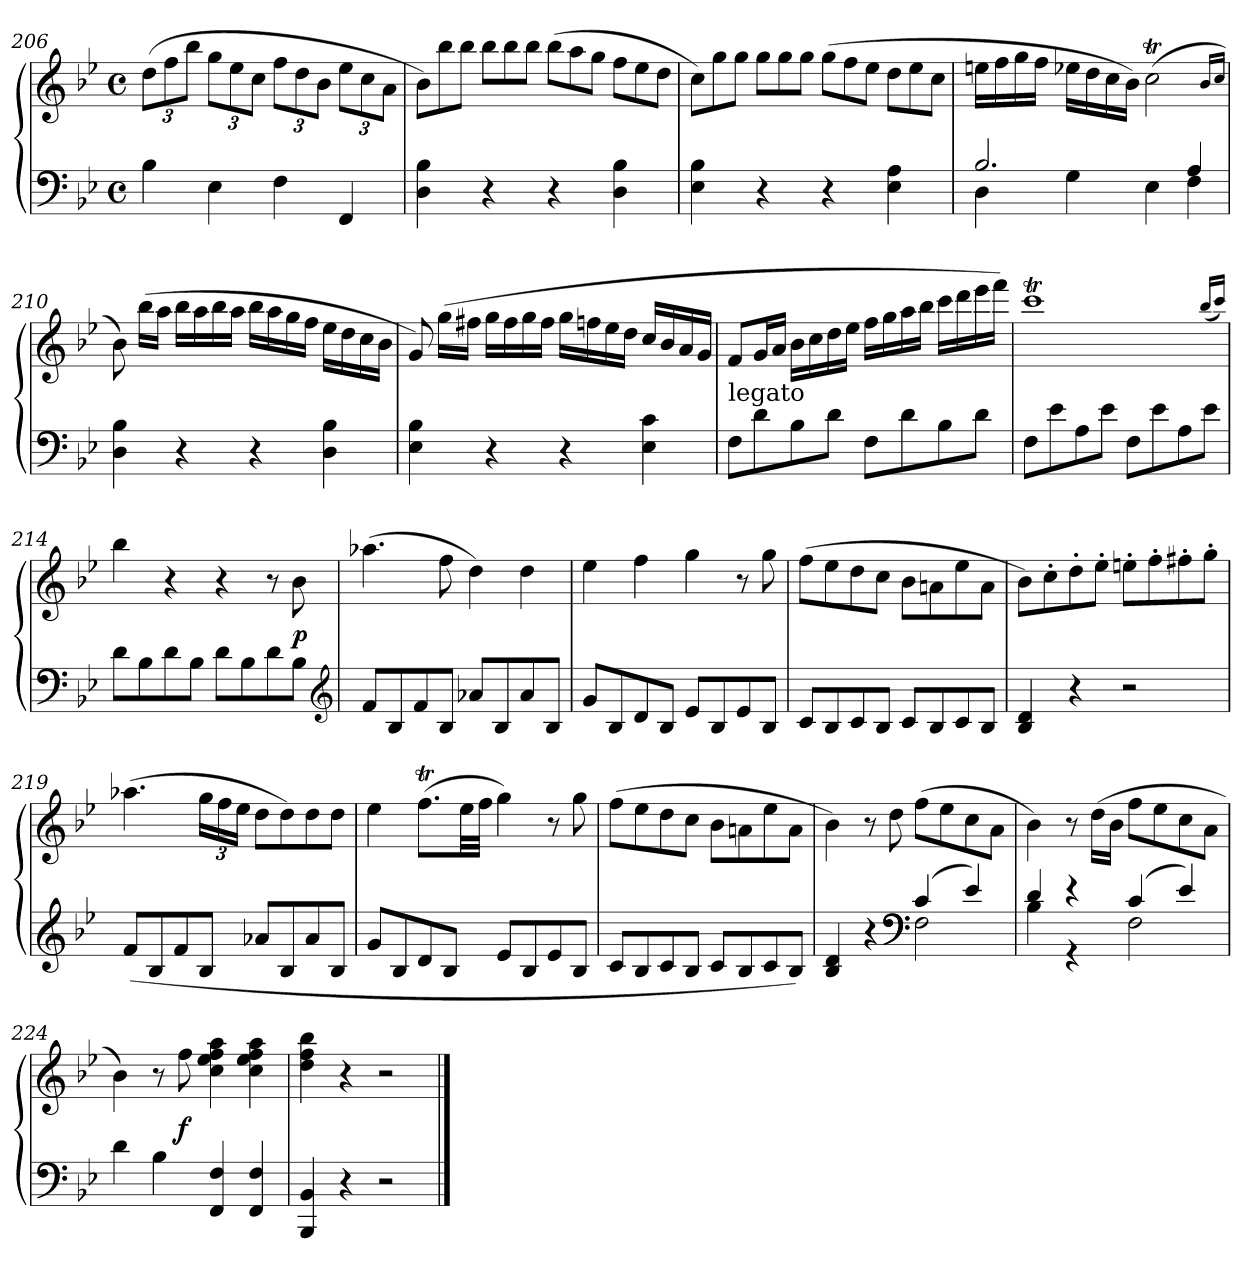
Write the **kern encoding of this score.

**kern	**kern	**dynam
*part1	*part1	*part1
*staff2	*staff1	*staff1/2
*clefF4	*clefG2	*
*k[b-e-]	*k[b-e-]	*
*M4/4	*M4/4	*
*met(c)	*met(c)	*
=206	=206	=206
4B-	(12ddL	.
.	12ff	.
.	12bb-J	.
4E-	12ggL	.
.	12ee-	.
.	12ccJ	.
4F	12ffL	.
.	12dd	.
.	12b-J	.
4FF	12ee-L	.
.	12cc	.
.	12aJ	.
=207	=207	=207
*	*Xtuplet	*
4D 4B-	12b-L)	.
.	12bb-	.
.	12bb-J	.
4r	12bb-L	.
.	12bb-	.
.	12bb-J	.
4r	(12bb-L	.
.	12aa	.
.	12ggJ	.
4D 4B-	12ffL	.
.	12ee-	.
.	12ddJ	.
=208	=208	=208
4E- 4B-	12ccL)	.
.	12gg	.
.	12ggJ	.
4r	12ggL	.
.	12gg	.
.	12ggJ	.
4r	(12ggL	.
.	12ff	.
.	12ee-J	.
4E- 4A	12ddL	.
.	12ee-	.
.	12ccJ	.
=209	=209	=209
*^	*	*
2.B-	4D	16eenLL	.
.	.	16ff	.
.	.	16gg	.
.	.	16ffJJ	.
.	4G	16ee-XLL	.
.	.	16dd	.
.	.	16cc	.
.	.	16b-JJ)	.
.	4E-	(2ccT	.
4A	4F	.	.
*v	*v	*	*
.	16qb-TTTLL	.
.	16qccJJ	.
=210	=210	=210
4D 4B-	8b-)	.
.	(16bb-LL	.
.	16aaJJ	.
4r	16bb-LL	.
.	16aa	.
.	16bb-	.
.	16aaJJ	.
4r	16bb-LL	.
.	16aa	.
.	16gg	.
.	16ffJJ	.
4D 4B-	16ee-LL	.
.	16dd	.
.	16cc	.
.	16b-JJ	.
=211	=211	=211
4E- 4B-	8g)	.
.	(16ggLL	.
.	16ff#XJJ	.
4r	16ggLL	.
.	16ff#	.
.	16gg	.
.	16ff#JJ	.
4r	16ggLL	.
.	16ffn	.
.	16ee-	.
.	16ddJJ	.
4E- 4c	16ccLL	.
.	16b-	.
.	16a	.
.	16gJJ	.
=212	=212	=212
!LO:TX:t=legato	!	!
8FL	8fL	.
8d	16gL	.
.	16aJJ	.
8B-	16b-LL	.
.	16cc	.
8dJ	16dd	.
.	16ee-JJ	.
8FL	16ffLL	.
.	16gg	.
8d	16aa	.
.	16bb-JJ	.
8B-	16cccLL	.
.	16ddd	.
8dJ	16eee-	.
.	16fffJJ)	.
=213	=213	=213
8FL	1cccT	.
8e-	.	.
8A	.	.
8e-J	.	.
8FL	.	.
8e-	.	.
8A	.	.
8e-J	.	.
.	(16qbb-TTTLL	.
.	16qcccJJ)	.
=214	=214	=214
8dL	4bb-	.
8B-	.	.
8d	4r	.
8B-J	.	.
8dL	4r	.
8B-	.	.
8d	8r	.
8B-J	8b-	p
*clefG2	*	*
=215	=215	=215
8fL	(4.aa-X	.
8B-	.	.
8f	.	.
8B-J	8ff	.
8a-XL	4dd)	.
8B-	.	.
8a-	4dd	.
8B-J	.	.
=216	=216	=216
8gL	4ee-	.
8B-	.	.
8d	4ff	.
8B-J	.	.
8e-L	4gg	.
8B-	.	.
8e-	8r	.
8B-J	8gg	.
=217	=217	=217
8cL	(8ffL	.
8B-	8ee-	.
8c	8dd	.
8B-J	8ccJ	.
8cL	8b-L	.
8B-	8an	.
8c	8ee-	.
8B-J	8aJ	.
=218	=218	=218
4B- 4d	8b-L)	.
.	8cc'	.
4r	8dd'	.
.	8ee-'J	.
2r	8een'L	.
.	8ff'	.
.	8ff#X'	.
.	8gg'J	.
=219	=219	=219
(8fL	(4.aa-X	.
8B-	.	.
8f	.	.
*	*tuplet	*
8B-J	24ggLL	.
.	24ff	.
.	24ee-JJ	.
8a-XL	8ddL	.
8B-	8dd)	.
8a-	8dd	.
8B-J	8ddJ	.
=220	=220	=220
8gL	4ee-	.
8B-	.	.
8d	(8.ffTL	.
8B-J	.	.
.	32ee-LL	.
.	32ffJJJ	.
8e-L	4gg)	.
8B-	.	.
8e-	8r	.
8B-J	8gg	.
=221	=221	=221
8cL	(8ffL	.
8B-	8ee-	.
8c	8dd	.
8B-J	8ccJ	.
8cL	8b-L	.
8B-	8an	.
8c	8ee-	.
8B-J)	8aJ	.
=222	=222	=222
*^	*	*
4B- 4d	2ryy	4b-)	.
4r	.	8r	.
.	.	8dd	.
*clefF4	*	*	*
(4c	2F	(8ffL	.
.	.	8ee-	.
4e-)	.	8cc	.
.	.	8aJ	.
=223	=223	=223	=223
4d	4B-	4b-)	.
4r	4r	8r	.
.	.	(16ddLL	.
.	.	16b-JJ	.
(4c	2F	8ffL	.
.	.	8ee-	.
4e-)	.	8cc	.
.	.	8aJ	.
*v	*v	*	*
=224	=224	=224
4d	4b-)	.
4B-	8r	.
.	8ff	f
4FF 4F	4cc 4ee- 4ff 4aa	.
4FF 4F	4cc 4ee- 4ff 4aa	.
=225	=225	=225
4BBB- 4BB-	4dd 4ff 4bb-	.
4r	4r	.
2r	2r	.
==	==	==
*-	*-	*-
